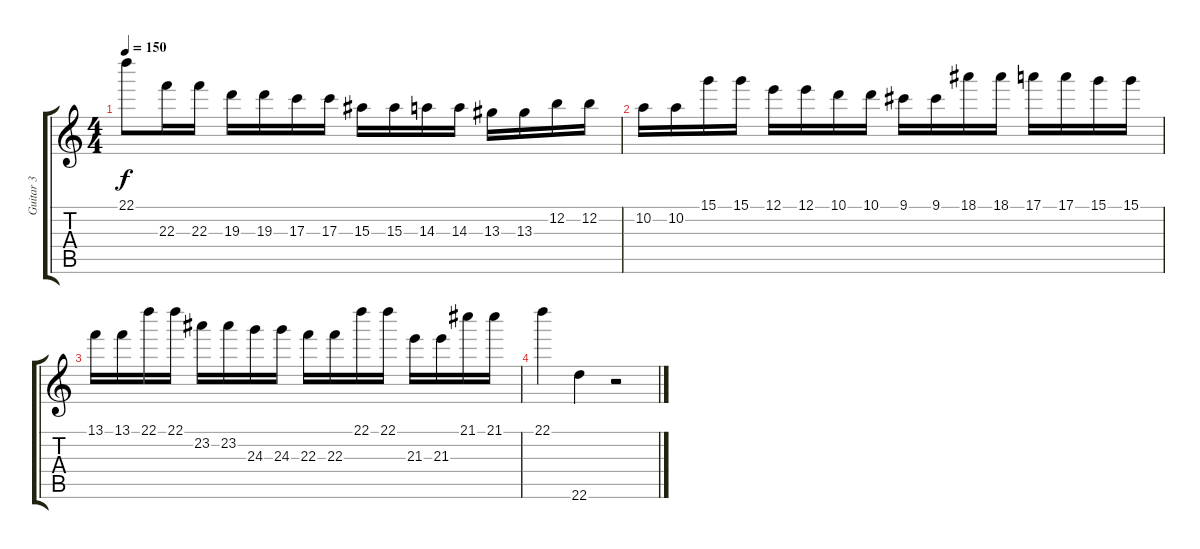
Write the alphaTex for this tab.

\track ("Guitar 3" "Guitar 3") {instrument acousticguitarnylon}
\staff {score tabs}
\tuning (E4 B3 G3 D3 A2 E2) {hide}
\ts (4 4)
\tempo 150
\clef g2
\ks c
22.1.8{dy f} 22.3.16 22.3.16 19.3.16 19.3.16 17.3.16 17.3.16 15.3.16 15.3.16 14.3.16 14.3.16 13.3.16 13.3.16 12.2.16 12.2.16 |
10.2.16 10.2.16 15.1.16 15.1.16 12.1.16 12.1.16 10.1.16 10.1.16 9.1.16 9.1.16 18.1.16 18.1.16 17.1.16 17.1.16 15.1.16 15.1.16 |
13.1.16 13.1.16 22.1.16 22.1.16 23.2.16 23.2.16 24.3.16 24.3.16 22.3.16 22.3.16 22.1.16 22.1.16 21.3.16 21.3.16 21.1.16 21.1.16 |
22.1.4 22.6.4 r.2
